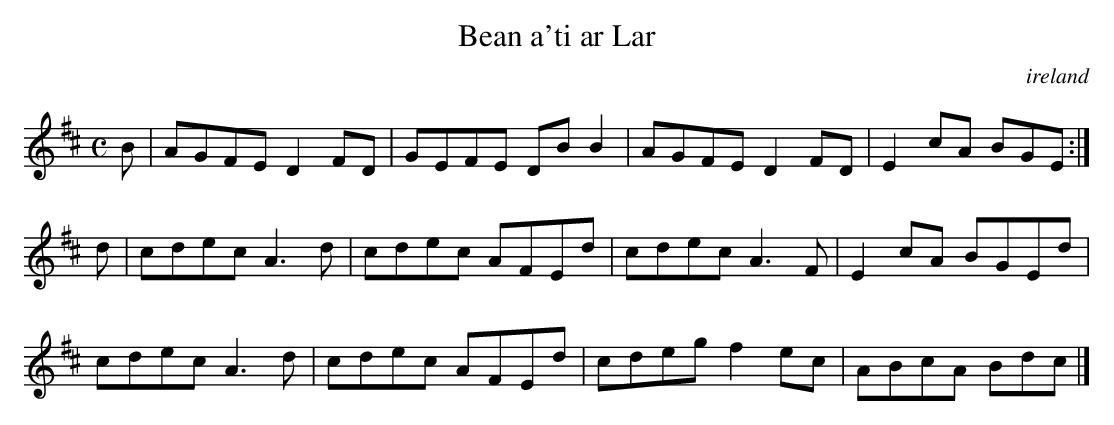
X:1
T:Bean a'ti ar Lar
O:ireland
M:C
L:1/8
K:D Major
B|AGFE D2FD|GEFE DBB2|AGFE D2FD|E2cA BGE:|!
d|cdec A3d|cdec AFEd|cdec A3F|E2cA BGEd|!
cdec A3d|cdec AFEd|cdeg f2ec|ABcA Bdc|]!
